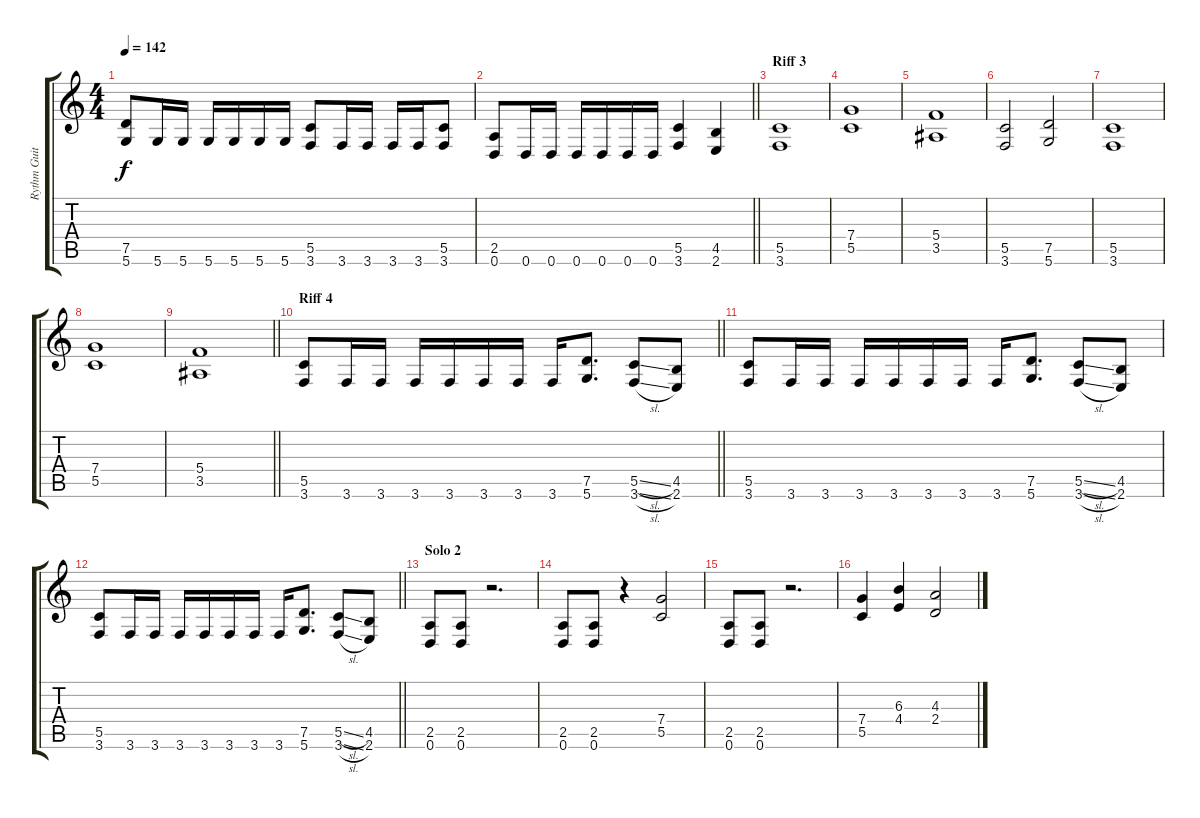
\track ("Rythm Guitar" "Rythm Guit") {instrument distortionguitar}
\staff {score tabs}
\tuning (D4 A3 F3 C3 G2 D2) {hide}
\ts (4 4)
\tempo 142
\clef g2
\ks c
(7.5 5.6).8{dy f} 5.6.16 5.6.16 5.6.16 5.6.16 5.6.16 5.6.16 (5.5 3.6).8 3.6.16 3.6.16 3.6.16 3.6.16 (5.5 3.6).8 |
\barLineRight lightlight
(2.5 0.6).8 0.6.16 0.6.16 0.6.16 0.6.16 0.6.16 0.6.16 (5.5 3.6).4 (4.5 2.6).4 |
\section ("" "Riff 3")
(5.5 3.6).1 |
(7.4 5.5).1 |
(5.4 3.5).1 |
(5.5 3.6).2 (7.5 5.6).2 |
(5.5 3.6).1 |
(7.4 5.5).1 |
\barLineRight lightlight
(5.4 3.5).1 |
\section ("" "Riff 4")
\barLineRight lightlight
(5.5 3.6).8 3.6.16 3.6.16 3.6.16 3.6.16 3.6.16 3.6.16 3.6.16 (7.5 5.6).8{d} (5.5{sl} 3.6{sl}).8 (4.5 2.6).8 |
(5.5 3.6).8 3.6.16 3.6.16 3.6.16 3.6.16 3.6.16 3.6.16 3.6.16 (7.5 5.6).8{d} (5.5{sl} 3.6{sl}).8 (4.5 2.6).8 |
\barLineRight lightlight
(5.5 3.6).8 3.6.16 3.6.16 3.6.16 3.6.16 3.6.16 3.6.16 3.6.16 (7.5 5.6).8{d} (5.5{sl} 3.6{sl}).8 (4.5 2.6).8 |
\section ("" "Solo 2")
(2.5 0.6).8 (2.5 0.6).8 r.2{d} |
(2.5 0.6).8 (2.5 0.6).8 r.4 (7.4 5.5).2 |
(2.5 0.6).8 (2.5 0.6).8 r.2{d} |
(7.4 5.5).4 (6.3 4.4).4 (4.3 2.4).2
